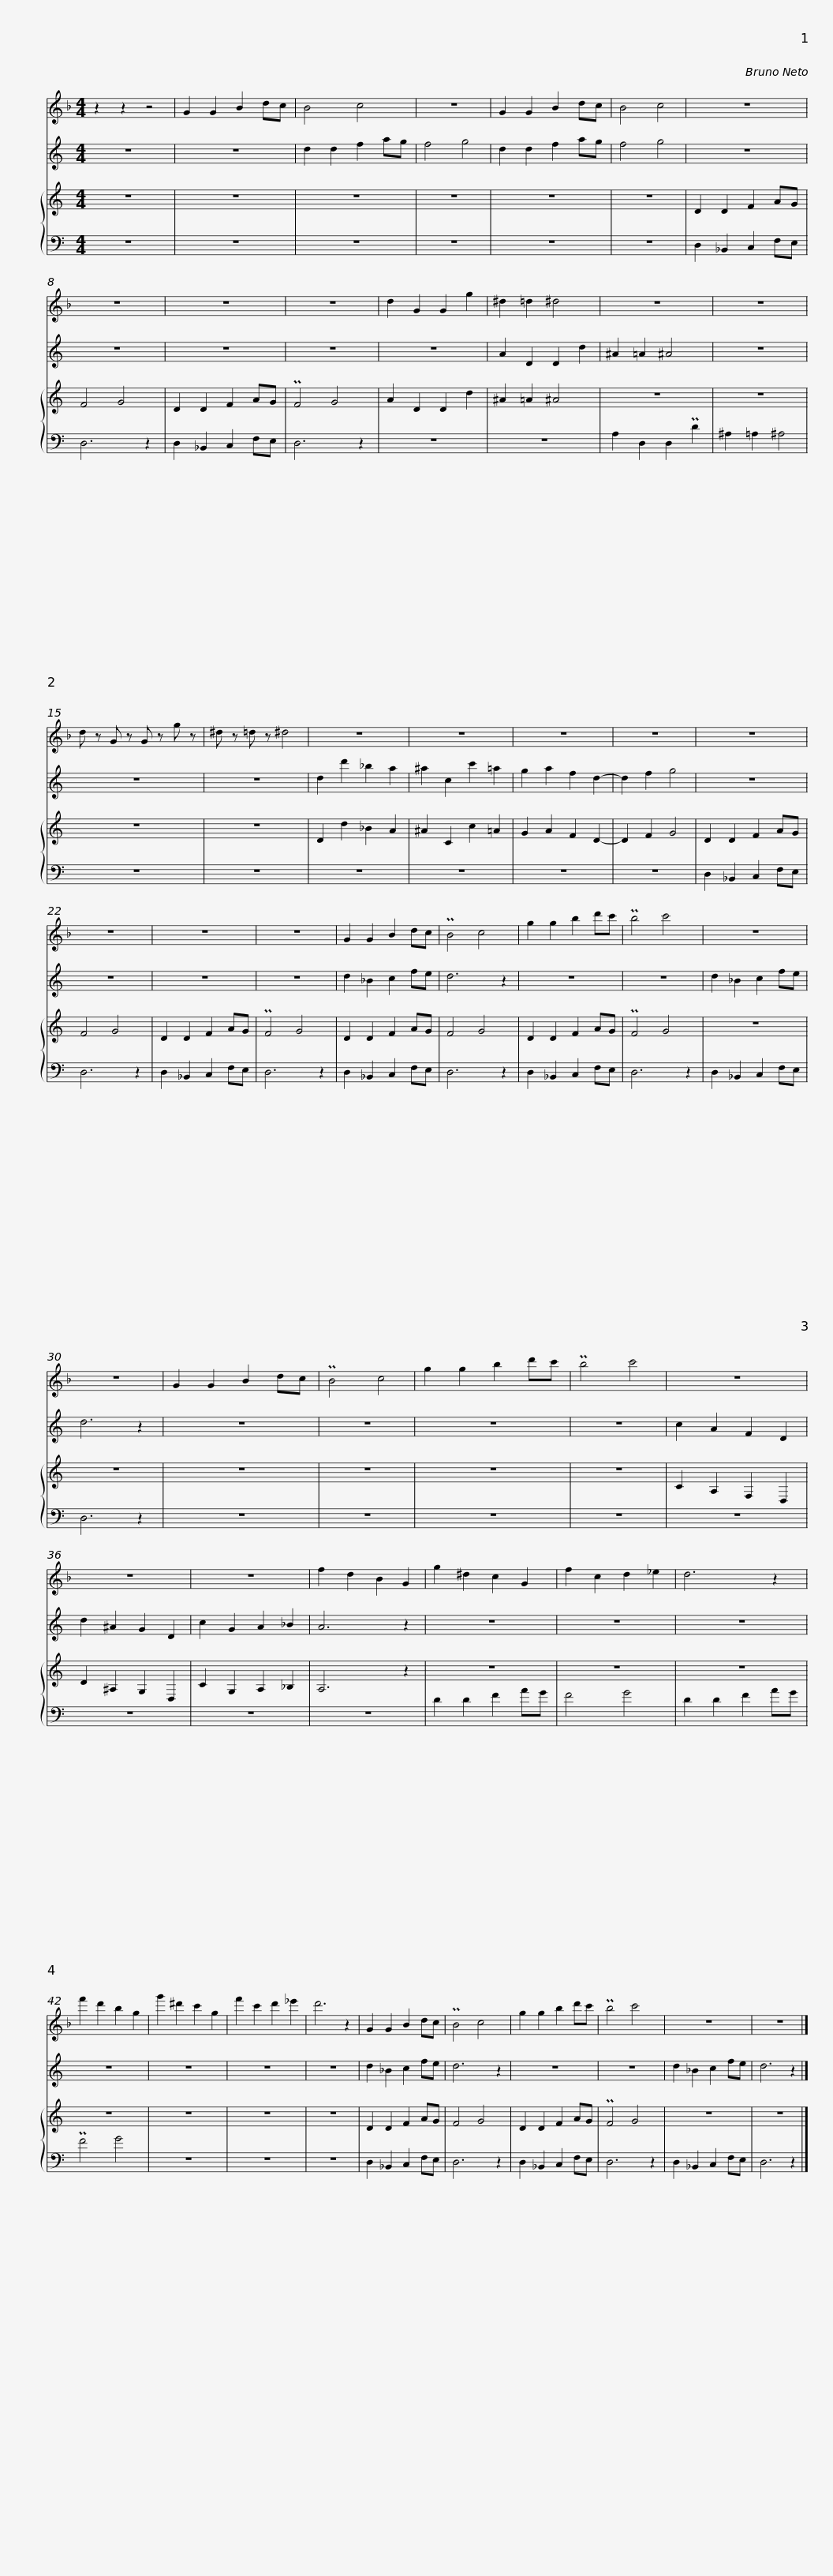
X:1
%%score 1 2 { 3 | 4 }
L:1/8
M:4/4
I:linebreak $
K:C
V:1 treble transpose=-5
V:2 treble transpose=-12
V:3 treble
V:4 bass
V:1
[K:F] z2 z2 z4 | G2 G2 B2 dc | B4 c4 | z8 | G2 G2 B2 dc | %5
 B4 c4 | z8 | z8 |$ z8 | z8 | %10
 d2 G2 G2 g2 | ^d2 =d2 ^d4 | z8 | z8 | d z G z G z g z |$ %15
 ^d z =d z ^d4 | z8 | z8 | z8 | z8 | %20
 z8 | z8 | z8 |$ z8 | G2 G2 B2 dc | %25
 PB4 c4 | g2 g2 b2 d'c' | Pb4 c'4 | z8 | z8 | %30
 G2 G2 B2 dc | PB4 c4 |$ g2 g2 b2 d'c' | Pb4 c'4 | z8 | %35
 z8 | z8 | f2 d2 B2 G2 | g2 ^d2 c2 G2 |$ f2 c2 d2 _e2 | %40
 d6 z2 | f'2 d'2 b2 g2 | g'2 ^d'2 c'2 g2 | f'2 c'2 d'2 _e'2 | d'6 z2 | %45
 G2 G2 B2 dc |$ PB4 c4 | g2 g2 b2 d'c' | Pb4 c'4 | z8 | %50
 z8 |] %51
V:2
 z8 | z8 | d2 d2 f2 ag | f4 g4 | d2 d2 f2 ag | %5
 f4 g4 | z8 | z8 |$ z8 | z8 | %10
 z8 | A2 D2 D2 d2 | ^A2 =A2 ^A4 | z8 | z8 |$ %15
 z8 | d2 d'2 _b2 a2 | ^a2 c2 c'2 =a2 | g2 a2 f2 d2- | d2 f2 g4 | %20
 z8 | z8 | z8 |$ z8 | d2 _B2 c2 fe | %25
 d6 z2 | z8 | z8 | d2 _B2 c2 fe | d6 z2 | %30
 z8 | z8 |$ z8 | z8 | c2 A2 F2 D2 | %35
 d2 ^A2 G2 D2 | c2 G2 A2 _B2 | A6 z2 | z8 |$ z8 | %40
 z8 | z8 | z8 | z8 | z8 | %45
 d2 _B2 c2 fe |$ d6 z2 | z8 | z8 | d2 _B2 c2 fe | %50
 d6 z2 |] %51
V:3
 z8 | z8 | z8 | z8 | z8 | %5
 z8 | D2 D2 F2 AG | F4 G4 |$ D2 D2 F2 AG | PF4 G4 | %10
 A2 D2 D2 d2 | ^A2 =A2 ^A4 | z8 | z8 | z8 |$ %15
 z8 | D2 d2 _B2 A2 | ^A2 C2 c2 =A2 | G2 A2 F2 D2- | D2 F2 G4 | %20
 D2 D2 F2 AG | F4 G4 | D2 D2 F2 AG |$ PF4 G4 | D2 D2 F2 AG | %25
 F4 G4 | D2 D2 F2 AG | PF4 G4 | z8 | z8 | %30
 z8 | z8 |$ z8 | z8 | C2 A,2 F,2 D,2 | %35
 D2 ^A,2 G,2 D,2 | C2 G,2 A,2 _B,2 | A,6 z2 | z8 |$ z8 | %40
 z8 | z8 | z8 | z8 | z8 | %45
 D2 D2 F2 AG |$ F4 G4 | D2 D2 F2 AG | PF4 G4 | z8 | %50
 z8 |] %51
V:4
 z8 | z8 | z8 | z8 | z8 | %5
 z8 | D,2 _B,,2 C,2 F,E, | D,6 z2 |$ D,2 _B,,2 C,2 F,E, | D,6 z2 | %10
 z8 | z8 | A,2 D,2 D,2 PD2 | ^A,2 =A,2 ^A,4 | z8 |$ %15
 z8 | z8 | z8 | z8 | z8 | %20
 D,2 _B,,2 C,2 F,E, | D,6 z2 | D,2 _B,,2 C,2 F,E, |$ D,6 z2 | D,2 _B,,2 C,2 F,E, | %25
 D,6 z2 | D,2 _B,,2 C,2 F,E, | D,6 z2 | D,2 _B,,2 C,2 F,E, | D,6 z2 | %30
 z8 | z8 |$ z8 | z8 | z8 | %35
 z8 | z8 | z8 | D2 D2 F2 AG |$ F4 G4 | %40
 D2 D2 F2 AG | PF4 G4 | z8 | z8 | z8 | %45
 D,2 _B,,2 C,2 F,E, |$ D,6 z2 | D,2 _B,,2 C,2 F,E, | D,6 z2 | D,2 _B,,2 C,2 F,E, | %50
 D,6 z2 |] %51
